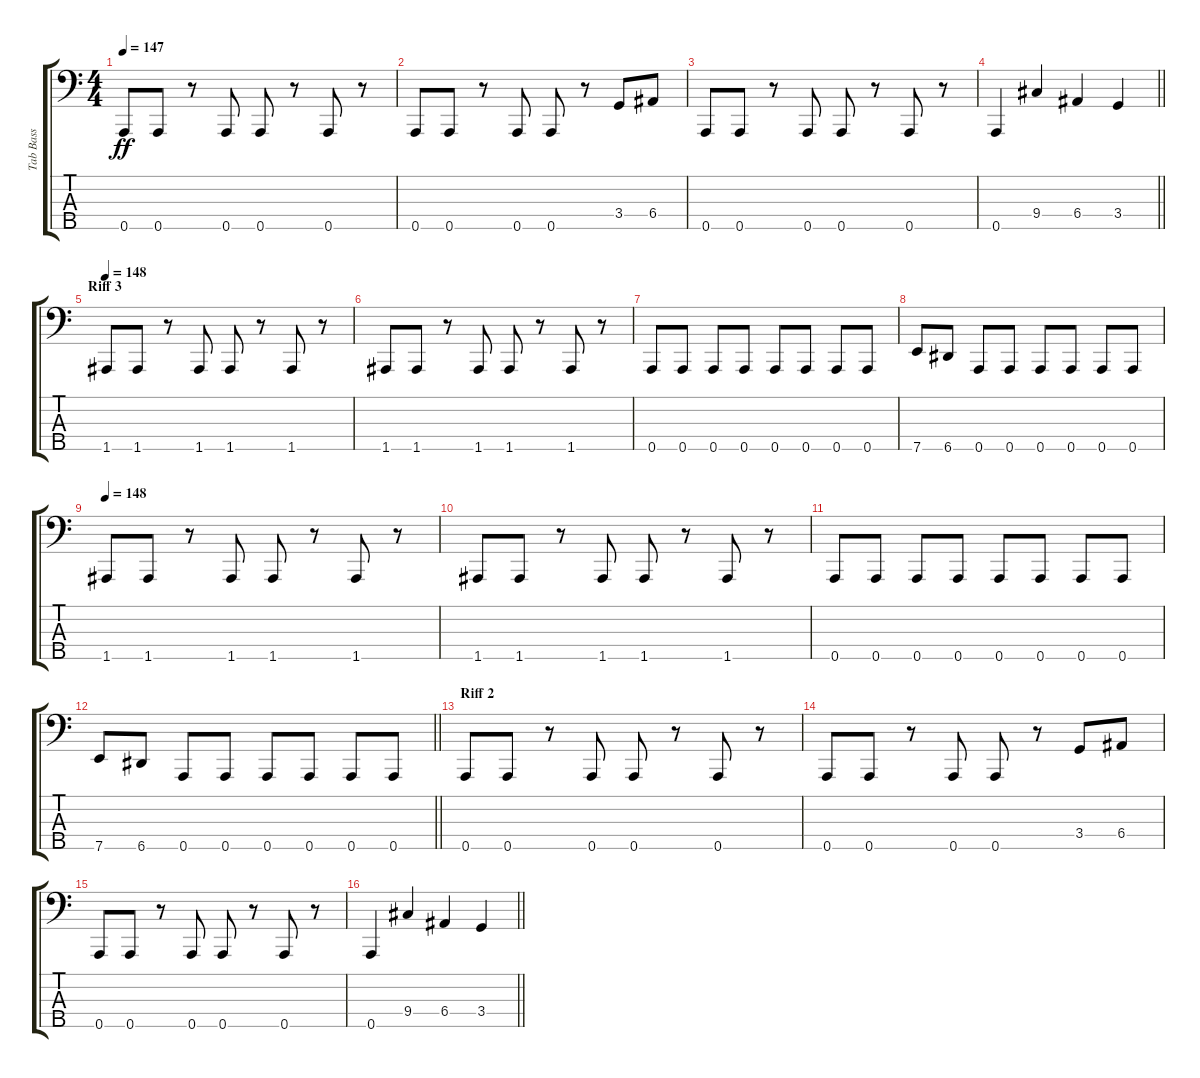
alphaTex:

\track ("Tab Bass" "Tab Bass") {instrument electricbasspick}
\staff {score tabs}
\tuning (G2 D2 A1 E1 A0) {hide}
\ts (4 4)
\tempo 147
\clef f4
\ks c
0.5.8{dy ff} 0.5.8 r.8 0.5.8 0.5.8 r.8 0.5.8 r.8 |
0.5.8 0.5.8 r.8 0.5.8 0.5.8 r.8 3.4.8 6.4.8 |
0.5.8 0.5.8 r.8 0.5.8 0.5.8 r.8 0.5.8 r.8 |
\barLineRight lightlight
0.5.4 9.4.4 6.4.4 3.4.4 |
\section ("" "Riff 3")
\tempo 148
1.5.8 1.5.8 r.8 1.5.8 1.5.8 r.8 1.5.8 r.8 |
1.5.8 1.5.8 r.8 1.5.8 1.5.8 r.8 1.5.8 r.8 |
0.5.8 0.5.8 0.5.8 0.5.8 0.5.8 0.5.8 0.5.8 0.5.8 |
7.5.8 6.5.8 0.5.8 0.5.8 0.5.8 0.5.8 0.5.8 0.5.8 |
\tempo 148
1.5.8 1.5.8 r.8 1.5.8 1.5.8 r.8 1.5.8 r.8 |
1.5.8 1.5.8 r.8 1.5.8 1.5.8 r.8 1.5.8 r.8 |
0.5.8 0.5.8 0.5.8 0.5.8 0.5.8 0.5.8 0.5.8 0.5.8 |
\barLineRight lightlight
7.5.8 6.5.8 0.5.8 0.5.8 0.5.8 0.5.8 0.5.8 0.5.8 |
\section ("" "Riff 2")
0.5.8 0.5.8 r.8 0.5.8 0.5.8 r.8 0.5.8 r.8 |
0.5.8 0.5.8 r.8 0.5.8 0.5.8 r.8 3.4.8 6.4.8 |
0.5.8 0.5.8 r.8 0.5.8 0.5.8 r.8 0.5.8 r.8 |
\barLineRight lightlight
0.5.4 9.4.4 6.4.4 3.4.4
